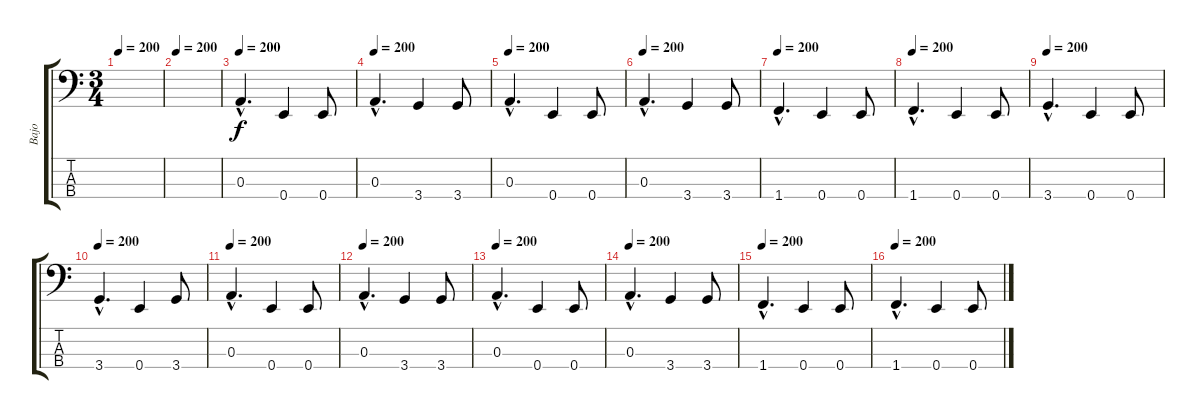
\track ("Bajo" "Bajo") {instrument electricbassfinger}
\staff {score tabs}
\tuning (G2 D2 A1 E1) {hide}
\ts (3 4)
\tempo 200
\clef f4
\ks c
|
\tempo 200
|
\tempo 200
0.3{hac}.4{d volume 15} 0.4.4 0.4.8 |
\tempo 200
0.3{hac}.4{d} 3.4.4 3.4.8 |
\tempo 200
0.3{hac}.4{d} 0.4.4 0.4.8 |
\tempo 200
0.3{hac}.4{d} 3.4.4 3.4.8 |
\tempo 200
1.4{hac}.4{d} 0.4.4 0.4.8 |
\tempo 200
1.4{hac}.4{d} 0.4.4 0.4.8 |
\tempo 200
3.4{hac}.4{d} 0.4.4 0.4.8 |
\tempo 200
3.4{hac}.4{d} 0.4.4 3.4.8 |
\tempo 200
0.3{hac}.4{d} 0.4.4 0.4.8 |
\tempo 200
0.3{hac}.4{d} 3.4.4 3.4.8 |
\tempo 200
0.3{hac}.4{d} 0.4.4 0.4.8 |
\tempo 200
0.3{hac}.4{d} 3.4.4 3.4.8 |
\tempo 200
1.4{hac}.4{d} 0.4.4 0.4.8 |
\tempo 200
1.4{hac}.4{d} 0.4.4 0.4.8
